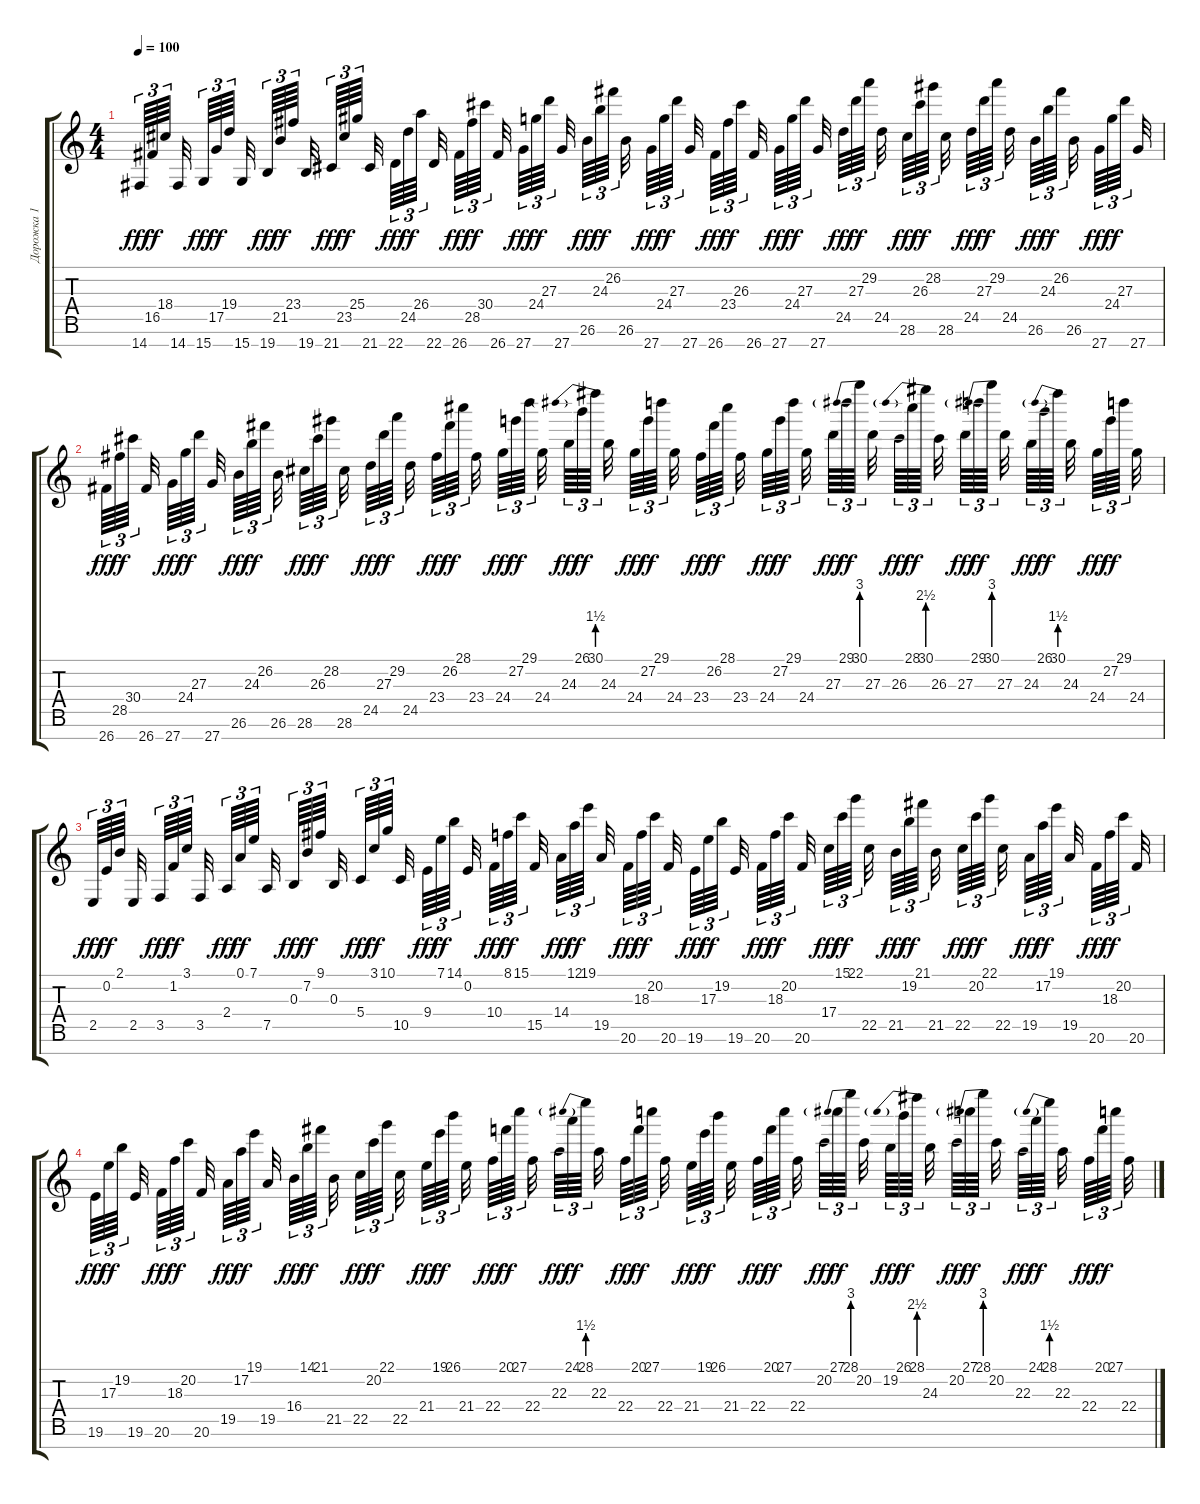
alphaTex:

\track ("Дорожка 1" "Дорожка 1") {instrument lead1square}
\staff {score tabs}
\tuning (A4 E4 B3 G3 D3 A2 E2) {hide}
\ts (4 4)
\tempo 100
\clef g2
\ks c
14.7.64{tu (3 2) dy fff} 16.5.64{tu (3 2) dy ff} 18.4.64{tu (3 2) beam splitsecondary} 14.7.32{beam splitsecondary} 15.7.64{tu (3 2) dy fff} 17.5.64{tu (3 2) dy ff} 19.4.64{tu (3 2) beam splitsecondary} 15.7.32{beam splitsecondary} 19.7.64{tu (3 2) dy fff} 21.5.64{tu (3 2) dy ff} 23.4.64{tu (3 2) beam splitsecondary} 19.7.32{beam splitsecondary} 21.7.64{tu (3 2) dy fff} 23.5.64{tu (3 2) dy ff} 25.4.64{tu (3 2) beam splitsecondary} 21.7.32 22.7.64{tu (3 2) dy fff} 24.5.64{tu (3 2) dy ff} 26.4.64{tu (3 2) beam splitsecondary} 22.7.32{beam splitsecondary} 26.7.64{tu (3 2) dy fff} 28.5.64{tu (3 2) dy ff} 30.4.64{tu (3 2) beam splitsecondary} 26.7.32{beam splitsecondary} 27.7.64{tu (3 2) dy fff} 24.4.64{tu (3 2) dy ff} 27.3.64{tu (3 2) beam splitsecondary} 27.7.32{beam splitsecondary} 26.6.64{tu (3 2) dy fff} 24.3.64{tu (3 2) dy ff} 26.2.64{tu (3 2) beam splitsecondary} 26.6.32 27.7.64{tu (3 2) dy fff} 24.4.64{tu (3 2) dy ff} 27.3.64{tu (3 2) beam splitsecondary} 27.7.32{beam splitsecondary} 26.7.64{tu (3 2) dy fff} 23.4.64{tu (3 2) dy ff} 26.3.64{tu (3 2) beam splitsecondary} 26.7.32{beam splitsecondary} 27.7.64{tu (3 2) dy fff} 24.4.64{tu (3 2) dy ff} 27.3.64{tu (3 2) beam splitsecondary} 27.7.32{beam splitsecondary} 24.5.64{tu (3 2) dy fff} 27.3.64{tu (3 2) dy ff} 29.2.64{tu (3 2) beam splitsecondary} 24.5.32 28.6.64{tu (3 2) dy fff} 26.3.64{tu (3 2) dy ff} 28.2.64{tu (3 2) beam splitsecondary} 28.6.32{beam splitsecondary} 24.5.64{tu (3 2) dy fff} 27.3.64{tu (3 2) dy ff} 29.2.64{tu (3 2) beam splitsecondary} 24.5.32{beam splitsecondary} 26.6.64{tu (3 2) dy fff} 24.3.64{tu (3 2) dy ff} 26.2.64{tu (3 2) beam splitsecondary} 26.6.32{beam splitsecondary} 27.7.64{tu (3 2) dy fff} 24.4.64{tu (3 2) dy ff} 27.3.64{tu (3 2) beam splitsecondary} 27.7.32 |
26.7.64{tu (3 2) dy fff} 28.5.64{tu (3 2) dy ff} 30.4.64{tu (3 2) beam splitsecondary} 26.7.32{beam splitsecondary} 27.7.64{tu (3 2) dy fff} 24.4.64{tu (3 2) dy ff} 27.3.64{tu (3 2) beam splitsecondary} 27.7.32{beam splitsecondary} 26.6.64{tu (3 2) dy fff} 24.3.64{tu (3 2) dy ff} 26.2.64{tu (3 2) beam splitsecondary} 26.6.32{beam splitsecondary} 28.6.64{tu (3 2) dy fff} 26.3.64{tu (3 2) dy ff} 28.2.64{tu (3 2) beam splitsecondary} 28.6.32 24.5.64{tu (3 2) dy fff} 27.3.64{tu (3 2) dy ff} 29.2.64{tu (3 2) beam splitsecondary} 24.5.32{beam splitsecondary} 23.4.64{tu (3 2) dy fff} 26.2.64{tu (3 2) dy ff} 28.1.64{tu (3 2) beam splitsecondary} 23.4.32{beam splitsecondary} 24.4.64{tu (3 2) dy fff} 27.2.64{tu (3 2) dy ff} 29.1.64{tu (3 2) beam splitsecondary} 24.4.32{beam splitsecondary} 24.3.64{tu (3 2) dy fff} 26.1.64{tu (3 2) dy ff} 30.1{be (prebend 0 6 60 6)}.64{tu (3 2) beam splitsecondary} 24.3.32 24.4.64{tu (3 2) dy fff} 27.2.64{tu (3 2) dy ff} 29.1.64{tu (3 2) beam splitsecondary} 24.4.32{beam splitsecondary} 23.4.64{tu (3 2) dy fff} 26.2.64{tu (3 2) dy ff} 28.1.64{tu (3 2) beam splitsecondary} 23.4.32{beam splitsecondary} 24.4.64{tu (3 2) dy fff} 27.2.64{tu (3 2) dy ff} 29.1.64{tu (3 2) beam splitsecondary} 24.4.32{beam splitsecondary} 27.3.64{tu (3 2) dy fff} 29.1.64{tu (3 2) dy ff} 30.1{be (prebend 0 12 60 12)}.64{tu (3 2) beam splitsecondary} 27.3.32 26.3.64{tu (3 2) dy fff} 28.1.64{tu (3 2) dy ff} 30.1{be (prebend 0 10 60 10)}.64{tu (3 2) beam splitsecondary} 26.3.32{beam splitsecondary} 27.3.64{tu (3 2) dy fff} 29.1.64{tu (3 2) dy ff} 30.1{be (prebend 0 12 60 12)}.64{tu (3 2) beam splitsecondary} 27.3.32{beam splitsecondary} 24.3.64{tu (3 2) dy fff} 26.1.64{tu (3 2) dy ff} 30.1{be (prebend 0 6 60 6)}.64{tu (3 2) beam splitsecondary} 24.3.32{beam splitsecondary} 24.4.64{tu (3 2) dy fff} 27.2.64{tu (3 2) dy ff} 29.1.64{tu (3 2) beam splitsecondary} 24.4.32 |
2.5.64{tu (3 2) dy fff} 0.2.64{tu (3 2) dy ff} 2.1.64{tu (3 2) beam splitsecondary} 2.5.32{beam splitsecondary} 3.5.64{tu (3 2) dy fff} 1.2.64{tu (3 2) dy ff} 3.1.64{tu (3 2) beam splitsecondary} 3.5.32{beam splitsecondary} 2.4.64{tu (3 2) dy fff} 0.1.64{tu (3 2) dy ff} 7.1.64{tu (3 2) beam splitsecondary} 7.5.32{beam splitsecondary} 0.3.64{tu (3 2) dy fff} 7.2.64{tu (3 2) dy ff} 9.1.64{tu (3 2) beam splitsecondary} 0.3.32 5.4.64{tu (3 2) dy fff} 3.1.64{tu (3 2) dy ff} 10.1.64{tu (3 2) beam splitsecondary} 10.5.32{beam splitsecondary} 9.4.64{tu (3 2) dy fff} 7.1.64{tu (3 2) dy ff} 14.1.64{tu (3 2) beam splitsecondary} 0.2.32{beam splitsecondary} 10.4.64{tu (3 2) dy fff} 8.1.64{tu (3 2) dy ff} 15.1.64{tu (3 2) beam splitsecondary} 15.5.32{beam splitsecondary} 14.4.64{tu (3 2) dy fff} 12.1.64{tu (3 2) dy ff} 19.1.64{tu (3 2) beam splitsecondary} 19.5.32 20.6.64{tu (3 2) dy fff} 18.3.64{tu (3 2) dy ff} 20.2.64{tu (3 2) beam splitsecondary} 20.6.32{beam splitsecondary} 19.6.64{tu (3 2) dy fff} 17.3.64{tu (3 2) dy ff} 19.2.64{tu (3 2) beam splitsecondary} 19.6.32{beam splitsecondary} 20.6.64{tu (3 2) dy fff} 18.3.64{tu (3 2) dy ff} 20.2.64{tu (3 2) beam splitsecondary} 20.6.32{beam splitsecondary} 17.4.64{tu (3 2) dy fff} 15.1.64{tu (3 2) dy ff} 22.1.64{tu (3 2) beam splitsecondary} 22.5.32 21.5.64{tu (3 2) dy fff} 19.2.64{tu (3 2) dy ff} 21.1.64{tu (3 2) beam splitsecondary} 21.5.32{beam splitsecondary} 22.5.64{tu (3 2) dy fff} 20.2.64{tu (3 2) dy ff} 22.1.64{tu (3 2) beam splitsecondary} 22.5.32{beam splitsecondary} 19.5.64{tu (3 2) dy fff} 17.2.64{tu (3 2) dy ff} 19.1.64{tu (3 2) beam splitsecondary} 19.5.32{beam splitsecondary} 20.6.64{tu (3 2) dy fff} 18.3.64{tu (3 2) dy ff} 20.2.64{tu (3 2) beam splitsecondary} 20.6.32 |
19.6.64{tu (3 2) dy fff} 17.3.64{tu (3 2) dy ff} 19.2.64{tu (3 2) beam splitsecondary} 19.6.32{beam splitsecondary} 20.6.64{tu (3 2) dy fff} 18.3.64{tu (3 2) dy ff} 20.2.64{tu (3 2) beam splitsecondary} 20.6.32{beam splitsecondary} 19.5.64{tu (3 2) dy fff} 17.2.64{tu (3 2) dy ff} 19.1.64{tu (3 2) beam splitsecondary} 19.5.32{beam splitsecondary} 16.4.64{tu (3 2) dy fff} 14.1.64{tu (3 2) dy ff} 21.1.64{tu (3 2) beam splitsecondary} 21.5.32 22.5.64{tu (3 2) dy fff} 20.2.64{tu (3 2) dy ff} 22.1.64{tu (3 2) beam splitsecondary} 22.5.32{beam splitsecondary} 21.4.64{tu (3 2) dy fff} 19.1.64{tu (3 2) dy ff} 26.1.64{tu (3 2) beam splitsecondary} 21.4.32{beam splitsecondary} 22.4.64{tu (3 2) dy fff} 20.1.64{tu (3 2) dy ff} 27.1.64{tu (3 2) beam splitsecondary} 22.4.32{beam splitsecondary} 22.3.64{tu (3 2) dy fff} 24.1.64{tu (3 2) dy ff} 28.1{be (prebend 0 6 60 6)}.64{tu (3 2) beam splitsecondary} 22.3.32 22.4.64{tu (3 2) dy fff} 20.1.64{tu (3 2) dy ff} 27.1.64{tu (3 2) beam splitsecondary} 22.4.32{beam splitsecondary} 21.4.64{tu (3 2) dy fff} 19.1.64{tu (3 2) dy ff} 26.1.64{tu (3 2) beam splitsecondary} 21.4.32{beam splitsecondary} 22.4.64{tu (3 2) dy fff} 20.1.64{tu (3 2) dy ff} 27.1.64{tu (3 2) beam splitsecondary} 22.4.32{beam splitsecondary} 20.2.64{tu (3 2) dy fff} 27.1.64{tu (3 2) dy ff} 28.1{be (prebend 0 12 60 12)}.64{tu (3 2) beam splitsecondary} 20.2.32 19.2.64{tu (3 2) dy fff} 26.1.64{tu (3 2) dy ff} 28.1{be (prebend 0 10 60 10)}.64{tu (3 2) beam splitsecondary} 24.3.32{beam splitsecondary} 20.2.64{tu (3 2) dy fff} 27.1.64{tu (3 2) dy ff} 28.1{be (prebend 0 12 60 12)}.64{tu (3 2) beam splitsecondary} 20.2.32{beam splitsecondary} 22.3.64{tu (3 2) dy fff} 24.1.64{tu (3 2) dy ff} 28.1{be (prebend 0 6 60 6)}.64{tu (3 2) beam splitsecondary} 22.3.32{beam splitsecondary} 22.4.64{tu (3 2) dy fff} 20.1.64{tu (3 2) dy ff} 27.1.64{tu (3 2) beam splitsecondary} 22.4.32
